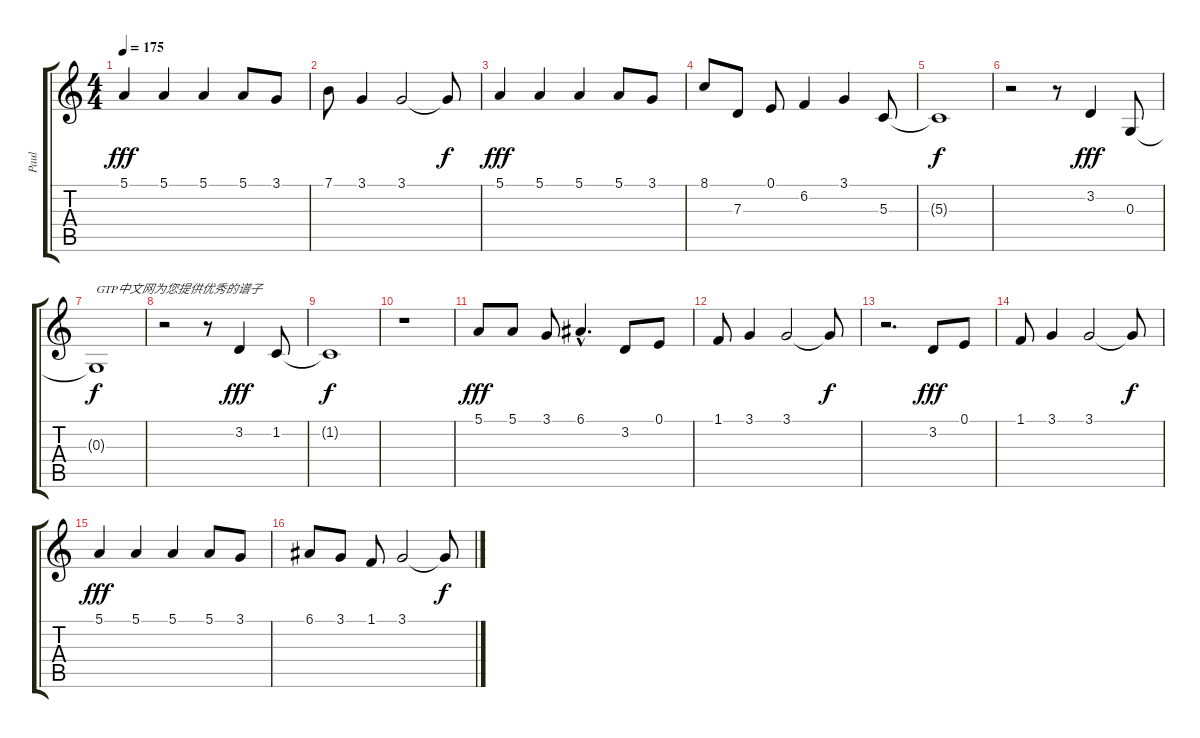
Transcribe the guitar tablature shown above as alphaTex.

\track ("Paul" "Paul") {instrument electricgrandpiano}
\staff {score tabs}
\tuning (E4 B3 G3 D3 A2 E2) {hide}
\ts (4 4)
\tempo 175
\clef g2
\ks c
5.1.4{dy fff instrument electricgrandpiano} 5.1.4 5.1.4 5.1.8 3.1.8 |
7.1.8 3.1.4 3.1.2 3.1{t}.8{dy f} |
5.1.4{dy fff} 5.1.4 5.1.4 5.1.8 3.1.8 |
8.1.8 7.3.8 0.1.8 6.2.4 3.1.4 5.3.8 |
5.3{t}.1{dy f} |
r.2 r.8 3.2.4{dy fff} 0.3.8 |
0.3{t}.1{txt "GTP中文网为您提供优秀的谱子" dy f} |
r.2 r.8 3.2.4{dy fff} 1.2.8 |
1.2{t}.1{dy f} |
r.1 |
5.1.8{dy fff} 5.1.8 3.1.8 6.1{hac}.4{d} 3.2.8 0.1.8 |
1.1.8 3.1.4 3.1.2 3.1{t}.8{dy f} |
r.2{d} 3.2.8{dy fff} 0.1.8 |
1.1.8 3.1.4 3.1.2 3.1{t}.8{dy f} |
5.1.4{dy fff} 5.1.4 5.1.4 5.1.8 3.1.8 |
6.1.8 3.1.8 1.1.8 3.1.2 3.1{t}.8{dy f}
